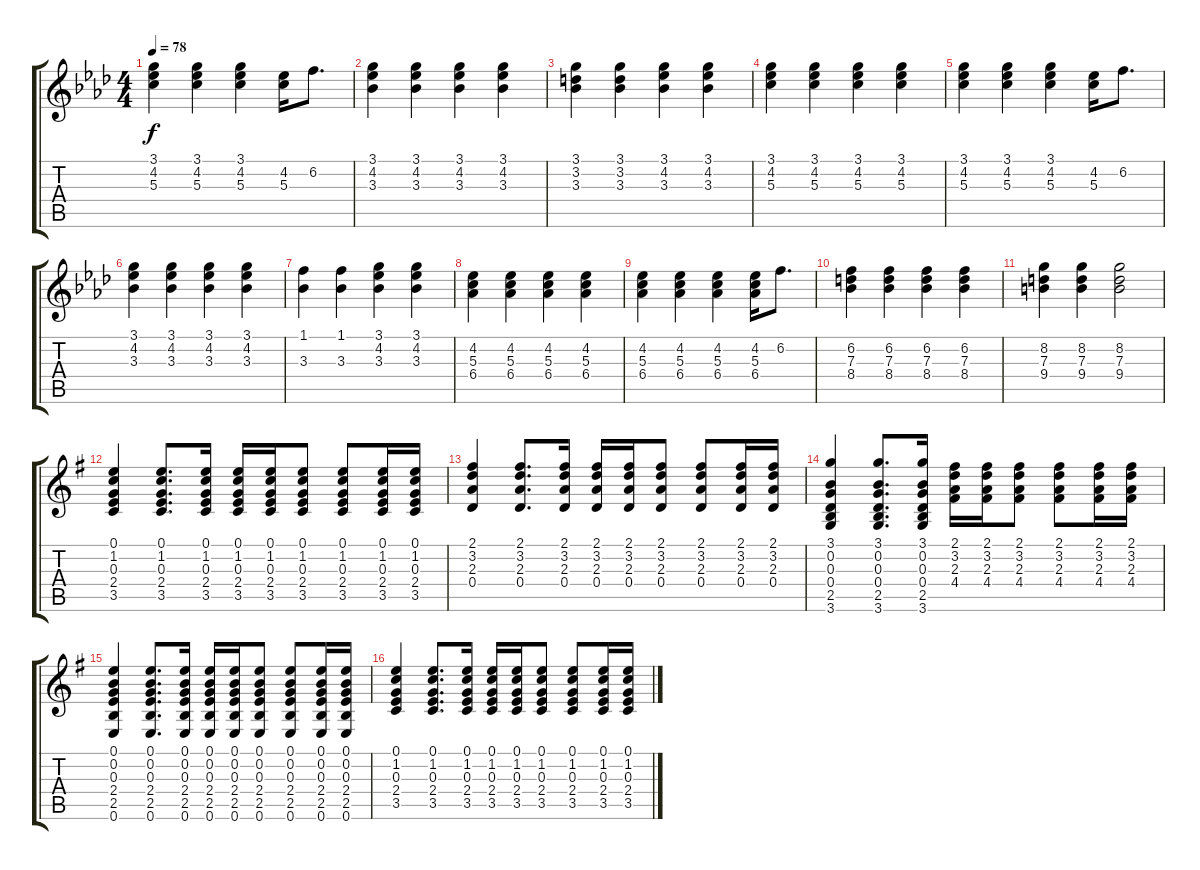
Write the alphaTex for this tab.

\track "" {instrument acousticguitarsteel}
\staff {score tabs}
\tuning (E4 B3 G3 D3 A2 E2) {hide}
\ts (4 4)
\tempo 78
\clef g2
\ks ab
(3.1 4.2 5.3).4{dy f} (3.1 4.2 5.3).4 (3.1 4.2 5.3).4 (4.2 5.3).16 6.2.8{d} |
(3.1 4.2 3.3).4 (3.1 4.2 3.3).4 (3.1 4.2 3.3).4 (3.1 4.2 3.3).4 |
(3.1 3.2 3.3).4 (3.1 3.2 3.3).4 (3.1 4.2 3.3).4 (3.1 4.2 3.3).4 |
(3.1 4.2 5.3).4 (3.1 4.2 5.3).4 (3.1 4.2 5.3).4 (3.1 4.2 5.3).4 |
(3.1 4.2 5.3).4 (3.1 4.2 5.3).4 (3.1 4.2 5.3).4 (4.2 5.3).16 6.2.8{d} |
(3.1 4.2 3.3).4 (3.1 4.2 3.3).4 (3.1 4.2 3.3).4 (3.1 4.2 3.3).4 |
(1.1 3.3).4 (1.1 3.3).4 (3.1 4.2 3.3).4 (3.1 4.2 3.3).4 |
(4.2 5.3 6.4).4 (4.2 5.3 6.4).4 (4.2 5.3 6.4).4 (4.2 5.3 6.4).4 |
(4.2 5.3 6.4).4 (4.2 5.3 6.4).4 (4.2 5.3 6.4).4 (4.2 5.3 6.4).16 6.2.8{d} |
(6.2 7.3 8.4).4 (6.2 7.3 8.4).4 (6.2 7.3 8.4).4 (6.2 7.3 8.4).4 |
(8.2 7.3 9.4).4 (8.2 7.3 9.4).4 (8.2 7.3 9.4).2 |
\ks g
(0.1 1.2 0.3 2.4 3.5).4 (0.1 1.2 0.3 2.4 3.5).8{d} (0.1 1.2 0.3 2.4 3.5).16 (0.1 1.2 0.3 2.4 3.5).16 (0.1 1.2 0.3 2.4 3.5).16 (0.1 1.2 0.3 2.4 3.5).8 (0.1 1.2 0.3 2.4 3.5).8 (0.1 1.2 0.3 2.4 3.5).16 (0.1 1.2 0.3 2.4 3.5).16 |
(2.1 3.2 2.3 0.4).4 (2.1 3.2 2.3 0.4).8{d} (2.1 3.2 2.3 0.4).16 (2.1 3.2 2.3 0.4).16 (2.1 3.2 2.3 0.4).16 (2.1 3.2 2.3 0.4).8 (2.1 3.2 2.3 0.4).8 (2.1 3.2 2.3 0.4).16 (2.1 3.2 2.3 0.4).16 |
(3.1 0.2 0.3 0.4 2.5 3.6).4 (3.1 0.2 0.3 0.4 2.5 3.6).8{d} (3.1 0.2 0.3 0.4 2.5 3.6).16 (2.1 3.2 2.3 4.4).16 (2.1 3.2 2.3 4.4).16 (2.1 3.2 2.3 4.4).8 (2.1 3.2 2.3 4.4).8 (2.1 3.2 2.3 4.4).16 (2.1 3.2 2.3 4.4).16 |
(0.1 0.2 0.3 2.4 2.5 0.6).4 (0.1 0.2 0.3 2.4 2.5 0.6).8{d} (0.1 0.2 0.3 2.4 2.5 0.6).16 (0.1 0.2 0.3 2.4 2.5 0.6).16 (0.1 0.2 0.3 2.4 2.5 0.6).16 (0.1 0.2 0.3 2.4 2.5 0.6).8 (0.1 0.2 0.3 2.4 2.5 0.6).8 (0.1 0.2 0.3 2.4 2.5 0.6).16 (0.1 0.2 0.3 2.4 2.5 0.6).16 |
(0.1 1.2 0.3 2.4 3.5).4 (0.1 1.2 0.3 2.4 3.5).8{d} (0.1 1.2 0.3 2.4 3.5).16 (0.1 1.2 0.3 2.4 3.5).16 (0.1 1.2 0.3 2.4 3.5).16 (0.1 1.2 0.3 2.4 3.5).8 (0.1 1.2 0.3 2.4 3.5).8 (0.1 1.2 0.3 2.4 3.5).16 (0.1 1.2 0.3 2.4 3.5).16
